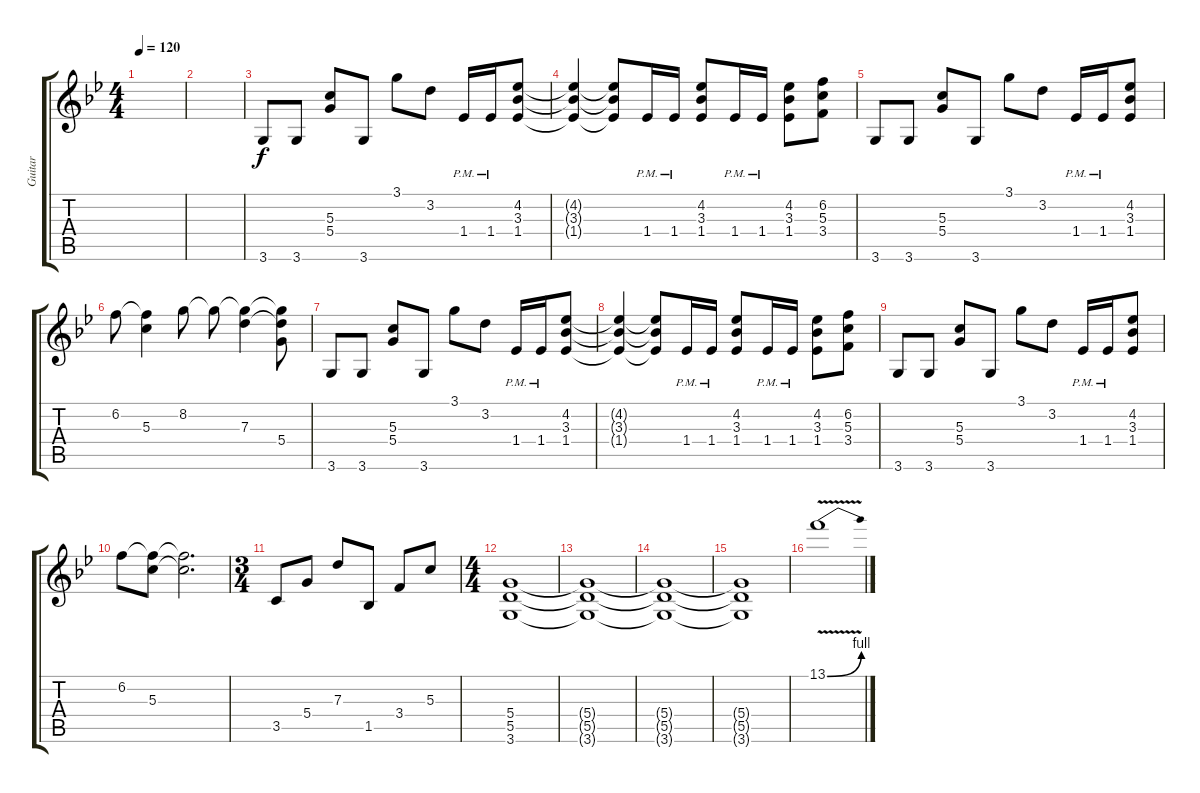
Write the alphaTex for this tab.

\track ("Guitar" "Guitar") {instrument acousticguitarnylon}
\staff {score tabs}
\tuning (E4 B3 G3 D3 A2 E2) {hide}
\ts (4 4)
\tempo 120
\clef g2
\ks bb
|
|
3.6.8{volume 11 balance 14 instrument distortionguitar} 3.6.8 (5.3 5.4).8 3.6.8 3.1.8 3.2.8 1.4{pm}.16 1.4{pm}.16 (4.2 3.3 1.4).8 |
(4.2{t} 3.3{t} 1.4{t}).4 (4.2{t} 3.3{t} 1.4{t}).8 1.4{pm}.16 1.4{pm}.16 (4.2 3.3 1.4).8 1.4{pm}.16 1.4{pm}.16 (4.2 3.3 1.4).8 (6.2 5.3 3.4).8 |
3.6.8 3.6.8 (5.3 5.4).8 3.6.8 3.1.8 3.2.8 1.4{pm}.16 1.4{pm}.16 (4.2 3.3 1.4).8 |
6.2.8 (6.2{t} 5.3).4 8.2.8 8.2{t}.8 (8.2{t} 7.3).4 (8.2{t} 7.3{t} 5.4).8 |
3.6.8 3.6.8 (5.3 5.4).8 3.6.8 3.1.8 3.2.8 1.4{pm}.16 1.4{pm}.16 (4.2 3.3 1.4).8 |
(4.2{t} 3.3{t} 1.4{t}).4 (4.2{t} 3.3{t} 1.4{t}).8 1.4{pm}.16 1.4{pm}.16 (4.2 3.3 1.4).8 1.4{pm}.16 1.4{pm}.16 (4.2 3.3 1.4).8 (6.2 5.3 3.4).8 |
3.6.8 3.6.8 (5.3 5.4).8 3.6.8 3.1.8 3.2.8 1.4{pm}.16 1.4{pm}.16 (4.2 3.3 1.4).8 |
6.2.8 (6.2{t} 5.3).8 (6.2{t} 5.3{t}).2{d} |
\ts (3 4)
3.5.8 5.4.8 7.3.8 1.5.8 3.4.8 5.3.8 |
\ts (4 4)
(5.4 5.5 3.6).1 |
(5.4{t} 5.5{t} 3.6{t}).1 |
(5.4{t} 5.5{t} 3.6{t}).1 |
(5.4{t} 5.5{t} 3.6{t}).1 |
13.1{be (bend 0 0 60 4) v}.1
